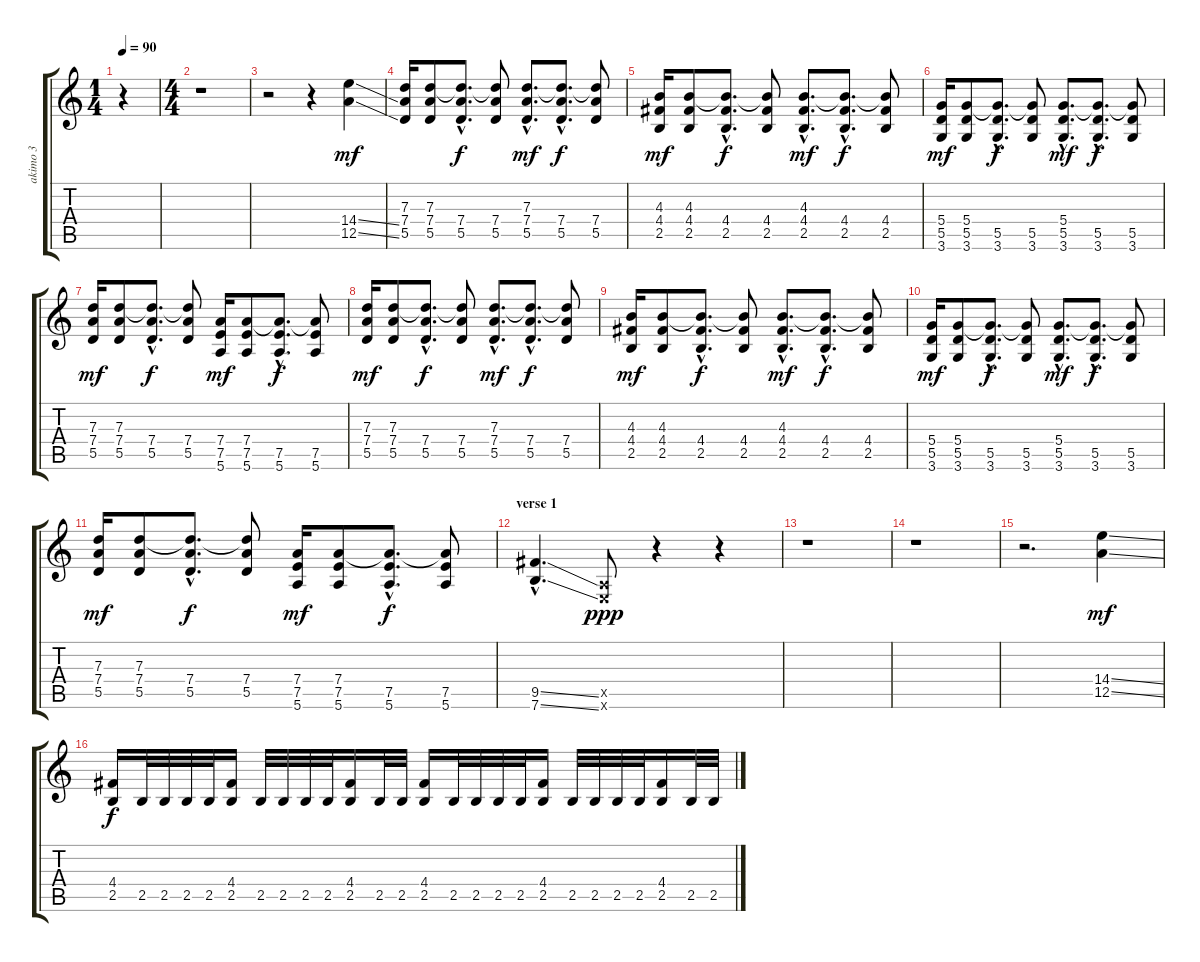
\track ("akimo 3" "akimo 3") {instrument overdrivenguitar}
\staff {score tabs}
\tuning (E4 B3 G3 D3 A2 E2) {hide}
\ts (1 4)
\tempo 90
\clef g2
\ks c
r.4{dy mf instrument overdrivenguitar} |
\ts (4 4)
r.1 |
r.2 r.4 (14.4{ss} 12.5{ss}).4{balance 13} |
\section ("" "")
(7.3 7.4 5.5).16{balance 8} (7.3 7.4 5.5).8 (7.3{hac t} 7.4{hac} 5.5{hac}).8{d dy f} (7.3{t} 7.4 5.5).8 (7.3{hac} 7.4{hac} 5.5{hac}).8{d dy mf} (7.3{hac t} 7.4{hac} 5.5{hac}).8{d dy f} (7.3{t} 7.4 5.5).8 |
(4.3 4.4 2.5).16{dy mf} (4.3 4.4 2.5).8 (4.3{hac t} 4.4{hac} 2.5{hac}).8{d dy f} (4.3{t} 4.4 2.5).8 (4.3{hac} 4.4{hac} 2.5{hac}).8{d dy mf} (4.3{hac t} 4.4{hac} 2.5{hac}).8{d dy f} (4.3{t} 4.4 2.5).8 |
(5.4 5.5 3.6).16{dy mf} (5.4 5.5 3.6).8 (5.4{hac t} 5.5{hac} 3.6{hac}).8{d dy f} (5.4{t} 5.5 3.6).8 (5.4{hac} 5.5{hac} 3.6{hac}).8{d dy mf} (5.4{hac t} 5.5{hac} 3.6{hac}).8{d dy f} (5.4{t} 5.5 3.6).8 |
(7.3 7.4 5.5).16{dy mf} (7.3 7.4 5.5).8 (7.3{hac t} 7.4{hac} 5.5{hac}).8{d dy f} (7.3{t} 7.4 5.5).8 (7.4 7.5 5.6).16{dy mf} (7.4 7.5 5.6).8 (7.4{hac t} 7.5{hac} 5.6{hac}).8{d dy f} (7.4{t} 7.5 5.6).8 |
(7.3 7.4 5.5).16{dy mf} (7.3 7.4 5.5).8 (7.3{hac t} 7.4{hac} 5.5{hac}).8{d dy f} (7.3{t} 7.4 5.5).8 (7.3{hac} 7.4{hac} 5.5{hac}).8{d dy mf} (7.3{hac t} 7.4{hac} 5.5{hac}).8{d dy f} (7.3{t} 7.4 5.5).8 |
(4.3 4.4 2.5).16{dy mf} (4.3 4.4 2.5).8 (4.3{hac t} 4.4{hac} 2.5{hac}).8{d dy f} (4.3{t} 4.4 2.5).8 (4.3{hac} 4.4{hac} 2.5{hac}).8{d dy mf} (4.3{hac t} 4.4{hac} 2.5{hac}).8{d dy f} (4.3{t} 4.4 2.5).8 |
(5.4 5.5 3.6).16{dy mf} (5.4 5.5 3.6).8 (5.4{hac t} 5.5{hac} 3.6{hac}).8{d dy f} (5.4{t} 5.5 3.6).8 (5.4{hac} 5.5{hac} 3.6{hac}).8{d dy mf} (5.4{hac t} 5.5{hac} 3.6{hac}).8{d dy f} (5.4{t} 5.5 3.6).8 |
(7.3 7.4 5.5).16{dy mf} (7.3 7.4 5.5).8 (7.3{hac t} 7.4{hac} 5.5{hac}).8{d dy f} (7.3{t} 7.4 5.5).8 (7.4 7.5 5.6).16{dy mf} (7.4 7.5 5.6).8 (7.4{hac t} 7.5{hac} 5.6{hac}).8{d dy f} (7.4{t} 7.5 5.6).8 |
\section ("" "verse 1")
(9.5{ss hac} 7.6{ss hac}).4{d} (0.5{x} 0.6{x}).8{dy ppp} r.4 r.4 |
r.1 |
r.1 |
r.2{d} (14.4{ss} 12.5{ss}).4{dy mf balance 13} |
(4.4 2.5).16{dy f balance 8} 2.5.32 2.5.32 2.5.32 2.5.32 (4.4 2.5).16 2.5.32 2.5.32 2.5.32 2.5.32 (4.4 2.5).16 2.5.32 2.5.32 (4.4 2.5).16 2.5.32 2.5.32 2.5.32 2.5.32 (4.4 2.5).16 2.5.32 2.5.32 2.5.32 2.5.32 (4.4 2.5).16 2.5.32 2.5.32
